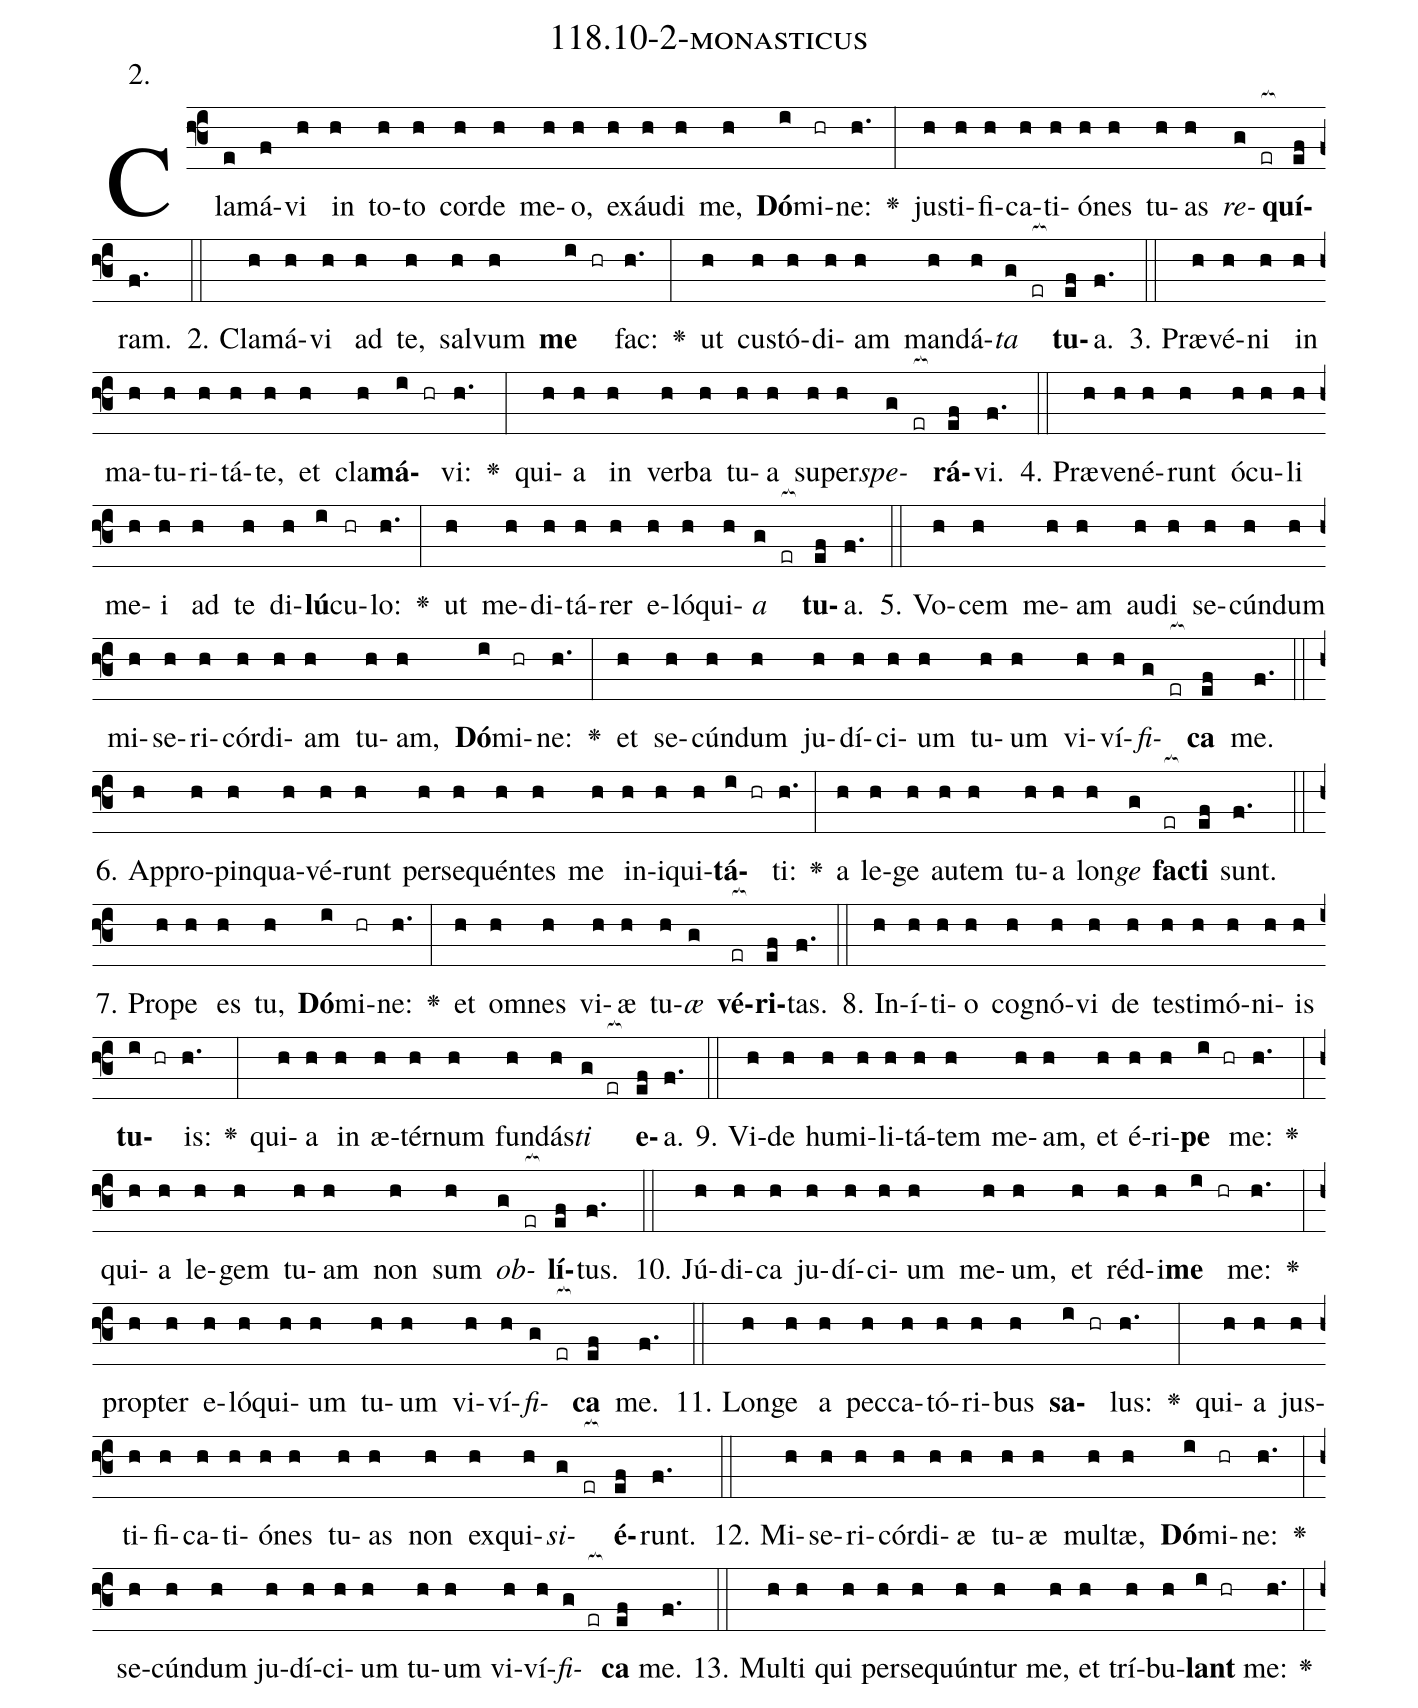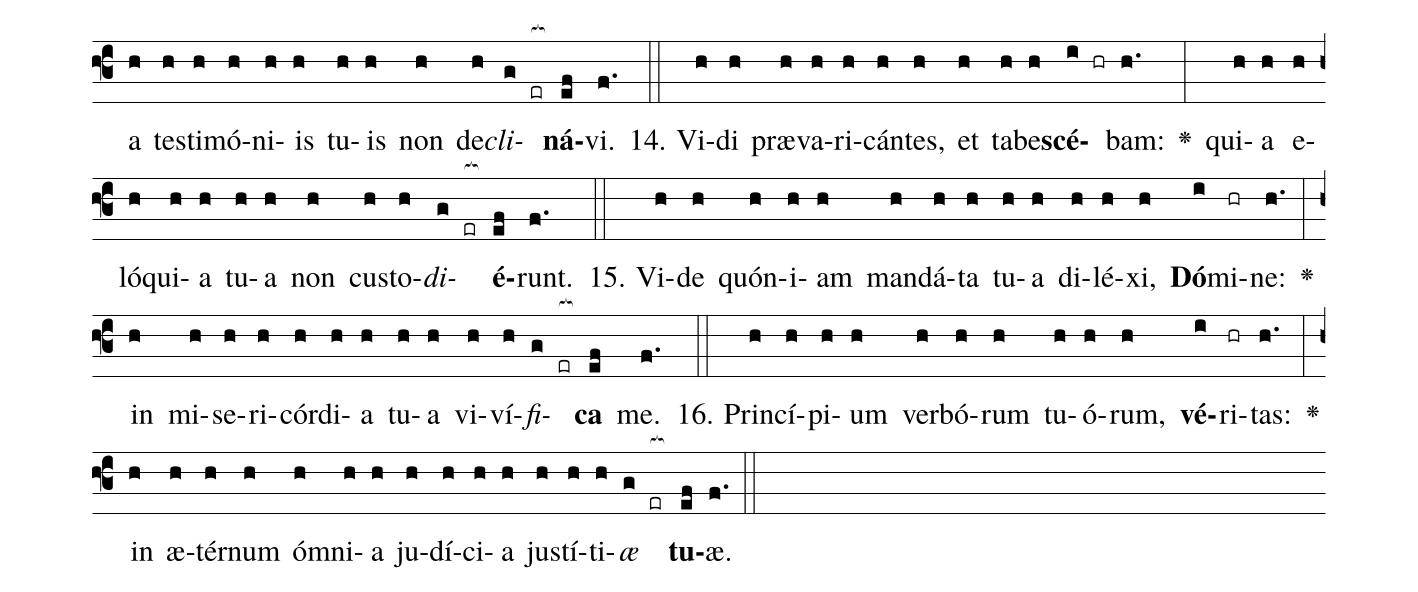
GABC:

name: 118.10-2-monasticus;
annotation: 2.;
%%
(f3)Cla(e)má(f)vi(h) in(h) to(h)to(h) cor(h)de(h) me(h)o,(h) ex(h)áu(h)di(h) me,(h) <b>Dó</b>(i)mi(hr)ne:(h.) <v>\greheightstar</v>(:) jus(h)ti(h)fi(h)ca(h)ti(h)ó(h)nes(h) tu(h)as(h) <i>re</i>(g er[ocb:1{])<b>quí</b>(ef[ocb:0}])ram.(f.) (::)
2. Cla(h)má(h)vi(h) ad(h) te,(h) sal(h)vum(h) <b>me</b>(i hr) fac:(h.) <v>\greheightstar</v>(:) ut(h) cus(h)tó(h)di(h)am(h) man(h)dá(h)<i>ta</i>(g er[ocb:1{]) <b>tu</b>(ef[ocb:0}])a.(f.) (::)
3. Præ(h)vé(h)ni(h) in(h) ma(h)tu(h)ri(h)tá(h)te,(h) et(h) cla(h)<b>má</b>(i hr)vi:(h.) <v>\greheightstar</v>(:) qui(h)a(h) in(h) ver(h)ba(h) tu(h)a(h) su(h)per(h)<i>spe</i>(g er[ocb:1{])<b>rá</b>(ef[ocb:0}])vi.(f.) (::)
4. Præ(h)ve(h)né(h)runt(h) ó(h)cu(h)li(h) me(h)i(h) ad(h) te(h) di(h)<b>lú</b>(i)cu(hr)lo:(h.) <v>\greheightstar</v>(:) ut(h) me(h)di(h)tá(h)rer(h) e(h)ló(h)qui(h)<i>a</i>(g er[ocb:1{]) <b>tu</b>(ef[ocb:0}])a.(f.) (::)
5. Vo(h)cem(h) me(h)am(h) au(h)di(h) se(h)cún(h)dum(h) mi(h)se(h)ri(h)cór(h)di(h)am(h) tu(h)am,(h) <b>Dó</b>(i)mi(hr)ne:(h.) <v>\greheightstar</v>(:) et(h) se(h)cún(h)dum(h) ju(h)dí(h)ci(h)um(h) tu(h)um(h) vi(h)ví(h)<i>fi</i>(g er[ocb:1{])<b>ca</b>(ef[ocb:0}]) me.(f.) (::)
6. Ap(h)pro(h)pin(h)qua(h)vé(h)runt(h) per(h)se(h)quén(h)tes(h) me(h) in(h)i(h)qui(h)<b>tá</b>(i hr)ti:(h.) <v>\greheightstar</v>(:) a(h) le(h)ge(h) au(h)tem(h) tu(h)a(h) lon(h)<i>ge</i>(g) <b>fac</b>(er[ocb:1{])<b>ti</b>(ef[ocb:0}]) sunt.(f.) (::)
7. Pro(h)pe(h) es(h) tu,(h) <b>Dó</b>(i)mi(hr)ne:(h.) <v>\greheightstar</v>(:) et(h) om(h)nes(h) vi(h)æ(h) tu(h)<i>æ</i>(g) <b>vé</b>(er[ocb:1{])<b>ri</b>(ef[ocb:0}])tas.(f.) (::)
8. In(h)í(h)ti(h)o(h) co(h)gnó(h)vi(h) de(h) tes(h)ti(h)mó(h)ni(h)is(h) <b>tu</b>(i hr)is:(h.) <v>\greheightstar</v>(:) qui(h)a(h) in(h) æ(h)tér(h)num(h) fun(h)dás(h)<i>ti</i>(g er[ocb:1{]) <b>e</b>(ef[ocb:0}])a.(f.) (::)
9. Vi(h)de(h) hu(h)mi(h)li(h)tá(h)tem(h) me(h)am,(h) et(h) é(h)ri(h)<b>pe</b>(i hr) me:(h.) <v>\greheightstar</v>(:) qui(h)a(h) le(h)gem(h) tu(h)am(h) non(h) sum(h) <i>ob</i>(g er[ocb:1{])<b>lí</b>(ef[ocb:0}])tus.(f.) (::)
10. Jú(h)di(h)ca(h) ju(h)dí(h)ci(h)um(h) me(h)um,(h) et(h) réd(h)i(h)<b>me</b>(i hr) me:(h.) <v>\greheightstar</v>(:) prop(h)ter(h) e(h)ló(h)qui(h)um(h) tu(h)um(h) vi(h)ví(h)<i>fi</i>(g er[ocb:1{])<b>ca</b>(ef[ocb:0}]) me.(f.) (::)
11. Lon(h)ge(h) a(h) pec(h)ca(h)tó(h)ri(h)bus(h) <b>sa</b>(i hr)lus:(h.) <v>\greheightstar</v>(:) qui(h)a(h) jus(h)ti(h)fi(h)ca(h)ti(h)ó(h)nes(h) tu(h)as(h) non(h) ex(h)qui(h)<i>si</i>(g er[ocb:1{])<b>é</b>(ef[ocb:0}])runt.(f.) (::)
12. Mi(h)se(h)ri(h)cór(h)di(h)æ(h) tu(h)æ(h) mul(h)tæ,(h) <b>Dó</b>(i)mi(hr)ne:(h.) <v>\greheightstar</v>(:) se(h)cún(h)dum(h) ju(h)dí(h)ci(h)um(h) tu(h)um(h) vi(h)ví(h)<i>fi</i>(g er[ocb:1{])<b>ca</b>(ef[ocb:0}]) me.(f.) (::)
13. Mul(h)ti(h) qui(h) per(h)se(h)quún(h)tur(h) me,(h) et(h) trí(h)bu(h)<b>lant</b>(i hr) me:(h.) <v>\greheightstar</v>(:) a(h) tes(h)ti(h)mó(h)ni(h)is(h) tu(h)is(h) non(h) de(h)<i>cli</i>(g er[ocb:1{])<b>ná</b>(ef[ocb:0}])vi.(f.) (::)
14. Vi(h)di(h) præ(h)va(h)ri(h)cán(h)tes,(h) et(h) ta(h)be(h)<b>scé</b>(i hr)bam:(h.) <v>\greheightstar</v>(:) qui(h)a(h) e(h)ló(h)qui(h)a(h) tu(h)a(h) non(h) cus(h)to(h)<i>di</i>(g er[ocb:1{])<b>é</b>(ef[ocb:0}])runt.(f.) (::)
15. Vi(h)de(h) quón(h)i(h)am(h) man(h)dá(h)ta(h) tu(h)a(h) di(h)lé(h)xi,(h) <b>Dó</b>(i)mi(hr)ne:(h.) <v>\greheightstar</v>(:) in(h) mi(h)se(h)ri(h)cór(h)di(h)a(h) tu(h)a(h) vi(h)ví(h)<i>fi</i>(g er[ocb:1{])<b>ca</b>(ef[ocb:0}]) me.(f.) (::)
16. Prin(h)cí(h)pi(h)um(h) ver(h)bó(h)rum(h) tu(h)ó(h)rum,(h) <b>vé</b>(i)ri(hr)tas:(h.) <v>\greheightstar</v>(:) in(h) æ(h)tér(h)num(h) óm(h)ni(h)a(h) ju(h)dí(h)ci(h)a(h) jus(h)tí(h)ti(h)<i>æ</i>(g er[ocb:1{]) <b>tu</b>(ef[ocb:0}])æ.(f.) (::)
